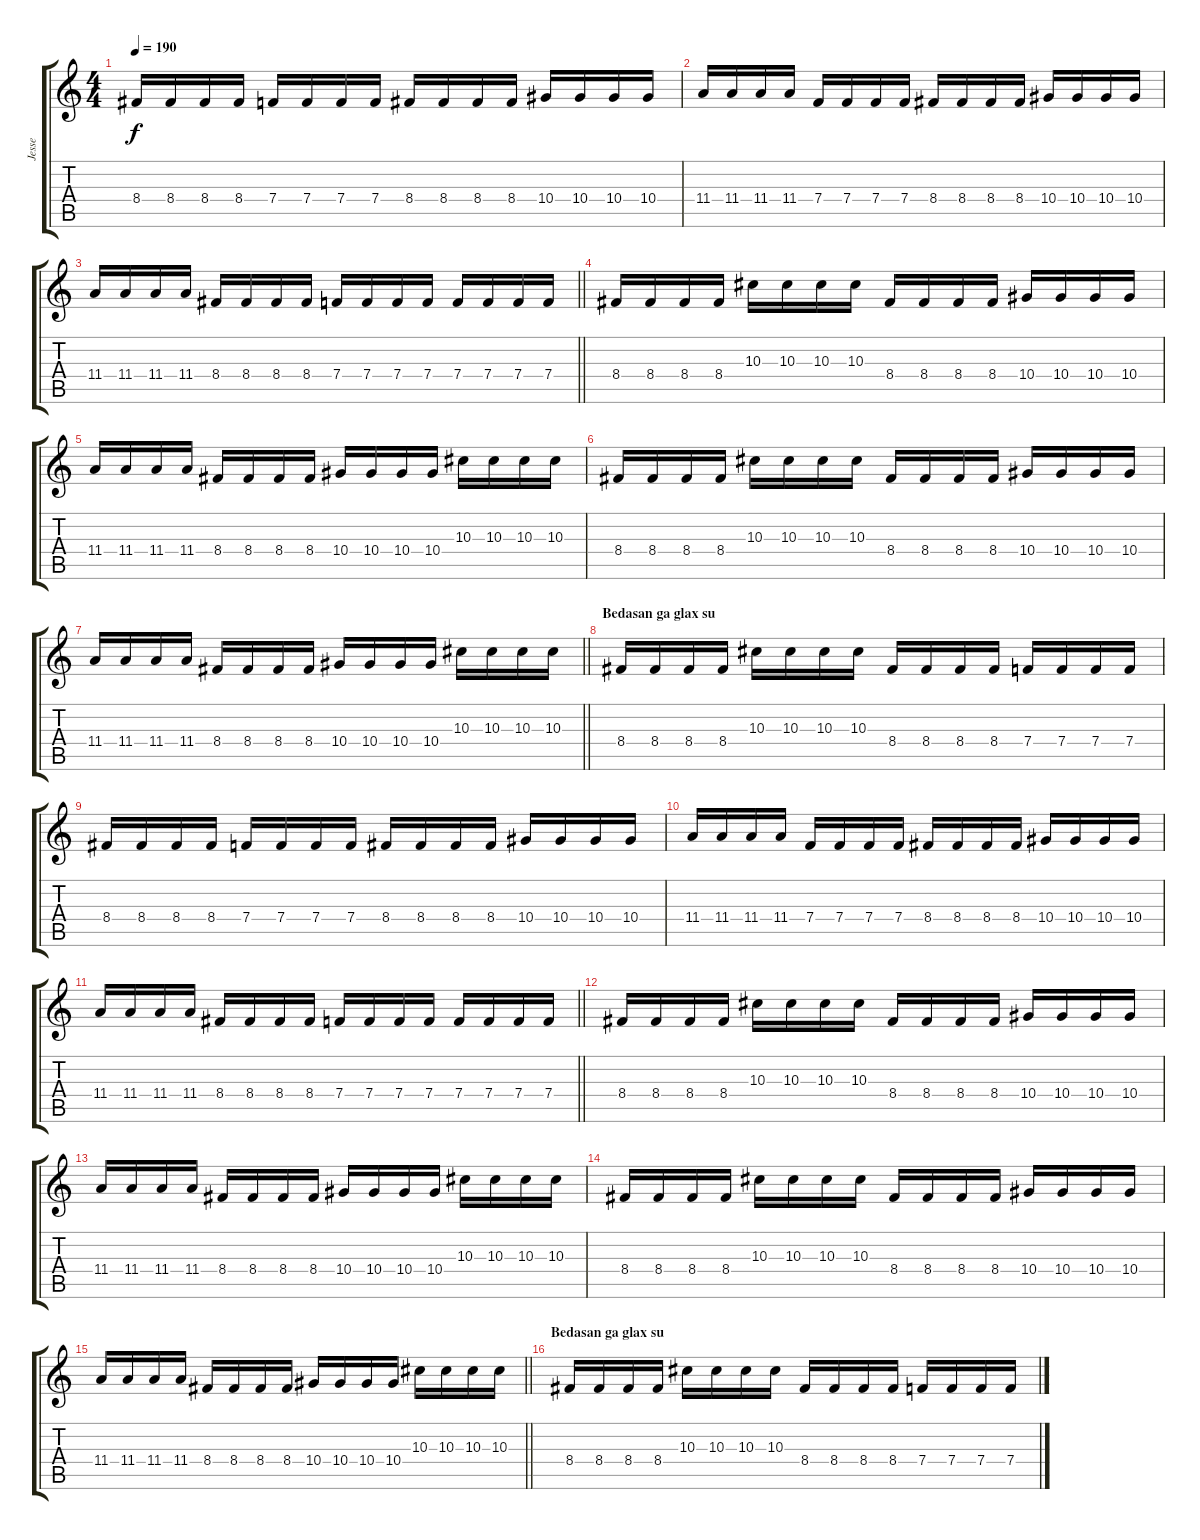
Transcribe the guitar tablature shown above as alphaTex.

\track ("Jesse" "Jesse") {instrument distortionguitar}
\staff {score tabs}
\tuning (C4 G3 Eb3 Bb2 F2 C2) {hide}
\ts (4 4)
\tempo 190
\clef g2
\ks c
8.4.16{dy f} 8.4.16 8.4.16 8.4.16 7.4.16 7.4.16 7.4.16 7.4.16 8.4.16 8.4.16 8.4.16 8.4.16 10.4.16 10.4.16 10.4.16 10.4.16 |
11.4.16 11.4.16 11.4.16 11.4.16 7.4.16 7.4.16 7.4.16 7.4.16 8.4.16 8.4.16 8.4.16 8.4.16 10.4.16 10.4.16 10.4.16 10.4.16 |
\barLineRight lightlight
11.4.16 11.4.16 11.4.16 11.4.16 8.4.16 8.4.16 8.4.16 8.4.16 7.4.16 7.4.16 7.4.16 7.4.16 7.4.16 7.4.16 7.4.16 7.4.16 |
8.4.16 8.4.16 8.4.16 8.4.16 10.3.16 10.3.16 10.3.16 10.3.16 8.4.16 8.4.16 8.4.16 8.4.16 10.4.16 10.4.16 10.4.16 10.4.16 |
11.4.16 11.4.16 11.4.16 11.4.16 8.4.16 8.4.16 8.4.16 8.4.16 10.4.16 10.4.16 10.4.16 10.4.16 10.3.16 10.3.16 10.3.16 10.3.16 |
8.4.16 8.4.16 8.4.16 8.4.16 10.3.16 10.3.16 10.3.16 10.3.16 8.4.16 8.4.16 8.4.16 8.4.16 10.4.16 10.4.16 10.4.16 10.4.16 |
\barLineRight lightlight
11.4.16 11.4.16 11.4.16 11.4.16 8.4.16 8.4.16 8.4.16 8.4.16 10.4.16 10.4.16 10.4.16 10.4.16 10.3.16 10.3.16 10.3.16 10.3.16 |
\section ("" "Bedasan ga glax su")
8.4.16 8.4.16 8.4.16 8.4.16 10.3.16 10.3.16 10.3.16 10.3.16 8.4.16 8.4.16 8.4.16 8.4.16 7.4.16 7.4.16 7.4.16 7.4.16 |
8.4.16 8.4.16 8.4.16 8.4.16 7.4.16 7.4.16 7.4.16 7.4.16 8.4.16 8.4.16 8.4.16 8.4.16 10.4.16 10.4.16 10.4.16 10.4.16 |
11.4.16 11.4.16 11.4.16 11.4.16 7.4.16 7.4.16 7.4.16 7.4.16 8.4.16 8.4.16 8.4.16 8.4.16 10.4.16 10.4.16 10.4.16 10.4.16 |
\barLineRight lightlight
11.4.16 11.4.16 11.4.16 11.4.16 8.4.16 8.4.16 8.4.16 8.4.16 7.4.16 7.4.16 7.4.16 7.4.16 7.4.16 7.4.16 7.4.16 7.4.16 |
8.4.16 8.4.16 8.4.16 8.4.16 10.3.16 10.3.16 10.3.16 10.3.16 8.4.16 8.4.16 8.4.16 8.4.16 10.4.16 10.4.16 10.4.16 10.4.16 |
11.4.16 11.4.16 11.4.16 11.4.16 8.4.16 8.4.16 8.4.16 8.4.16 10.4.16 10.4.16 10.4.16 10.4.16 10.3.16 10.3.16 10.3.16 10.3.16 |
8.4.16 8.4.16 8.4.16 8.4.16 10.3.16 10.3.16 10.3.16 10.3.16 8.4.16 8.4.16 8.4.16 8.4.16 10.4.16 10.4.16 10.4.16 10.4.16 |
\barLineRight lightlight
11.4.16 11.4.16 11.4.16 11.4.16 8.4.16 8.4.16 8.4.16 8.4.16 10.4.16 10.4.16 10.4.16 10.4.16 10.3.16 10.3.16 10.3.16 10.3.16 |
\section ("" "Bedasan ga glax su")
8.4.16 8.4.16 8.4.16 8.4.16 10.3.16 10.3.16 10.3.16 10.3.16 8.4.16 8.4.16 8.4.16 8.4.16 7.4.16 7.4.16 7.4.16 7.4.16
